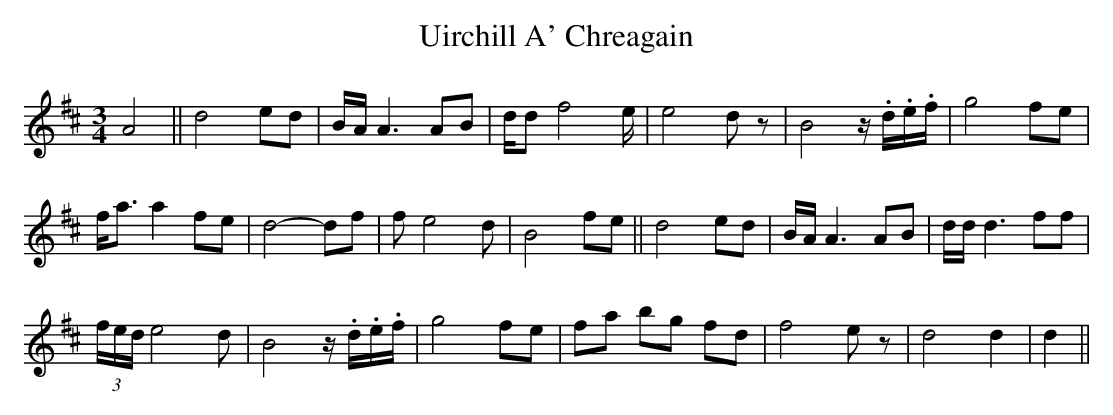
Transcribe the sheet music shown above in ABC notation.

X:1
T: Uirchill A' Chreagain
M: 3/4
L: 1/8
K: Dmaj
A4||d4ed|B/A/A3 AB|d/d f4 e/|e4 dz|B4 z/.d/.e/.f/|g4 fe|
f/a3/2 a2 fe|d4- df|f e4 d|B4 fe||d4 ed|B/A/A3 AB|d/d/ d3 ff|
(3f/e/d/ e4 d|B4 z/.d/.e/.f/|g4 fe|fa bg fd|f4 ez|d4d2|d2||
